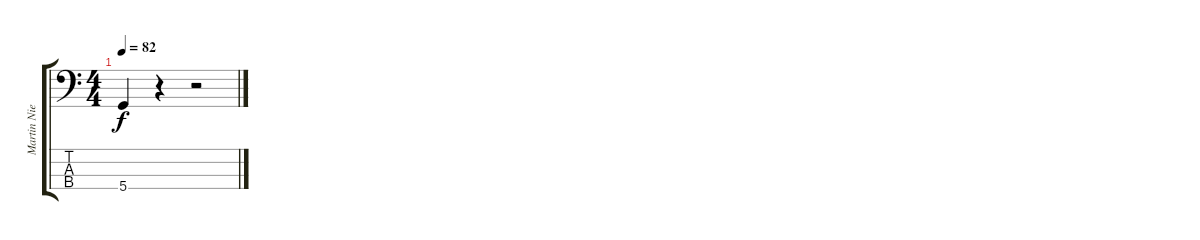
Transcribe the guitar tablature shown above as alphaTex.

\track ("Martin Nielsen (Bass)" "Martin Nie") {instrument electricbasspick}
\staff {score tabs}
\tuning (F2 C2 G1 D1) {hide}
\ts (4 4)
\tempo 82
\clef f4
\ks c
5.4.4{dy f} r.4 r.2
